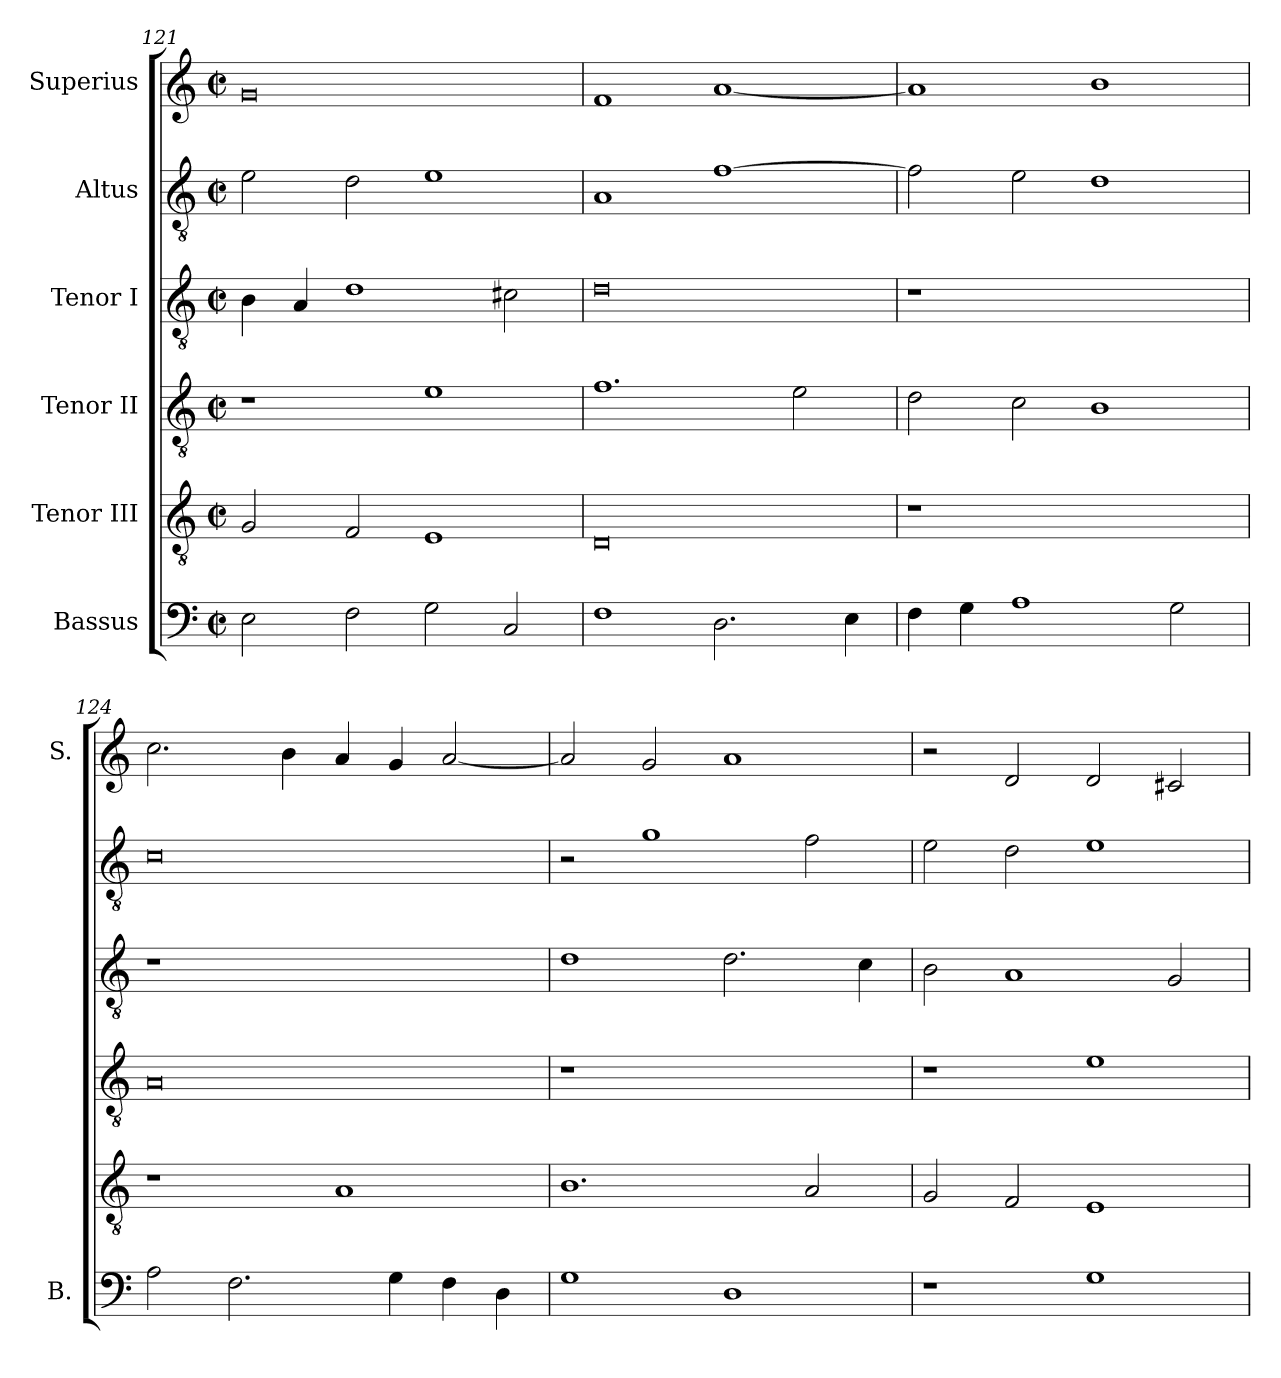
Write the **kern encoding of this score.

**kern	**kern	**kern	**kern	**kern	**kern
*part6	*part5	*part4	*part3	*part2	*part1
*staff6	*staff5	*staff4	*staff3	*staff2	*staff1
*I"Bassus	*I"Tenor III	*I"Tenor II	*I"Tenor I	*I"Altus	*I"Superius
*I'B.	*	*	*	*	*I'S.
*clefF4	*clefGv2	*clefGv2	*clefGv2	*clefGv2	*clefG2
*	*ITrd7c12	*ITrd7c12	*ITrd7c12	*ITrd7c12	*
*k[]	*k[]	*k[]	*k[]	*k[]	*k[]
*C:	*C:	*C:	*C:	*C:	*C:
*M2/2	*M2/2	*M2/2	*M2/2	*M2/2	*M2/2
*met(c|)	*met(c|)	*met(c|)	*met(c|)	*met(c|)	*met(c|)
=121	=121	=121	=121	=121	=121
2Ei\	2GGi/	1r	4BBi\	2Ei\	0gi
.	.	.	4AAi/	.	.
2Fi\	2FFi/	.	1Di	2Di\	.
2Gi\	1EEi	1Ei	.	1Ei	.
2Ci/	.	.	2C#Xi\	.	.
=122	=122	=122	=122	=122	=122
1Fi	0DDi	1.Fi	0Di	1AAi	1fi
2.Di\	.	.	.	[>1Fi	[<1ai
.	.	2Ei\	.	.	.
4Ei\	.	.	.	.	.
!!LO:PB:g=z
=123	=123	=123	=123	=123	=123
!	!LO:N:vis=1	!	!LO:N:vis=1	!	!
4Fi\	1r	2Di\	1r	2Fi\]	1ai]
4Gi\	.	.	.	.	.
1Ai	.	2Ci\	.	2Ei\	.
.	1ryy	1BBi	1ryy	1Di	1bi
2Gi\	.	.	.	.	.
=124	=124	=124	=124	=124	=124
!	!	!	!LO:N:vis=1	!	!
2Ai\	1r	0AAi	1r	0Ci	2.cci\
2.Fi\	.	.	.	.	.
.	.	.	.	.	4bi\
.	1AAi	.	1ryy	.	4ai/
4Gi\	.	.	.	.	4gi/
4Fi\	.	.	.	.	[<2ai/
4Di\	.	.	.	.	.
=125	=125	=125	=125	=125	=125
!	!	!LO:N:vis=1	!	!	!
1Gi	1.BBi	1r	1Di	2r	2ai/]
.	.	.	.	1Gi	2gi/
1Di	.	1ryy	2.Di\	.	1ai
.	2AAi/	.	.	2Fi\	.
.	.	.	4Ci\	.	.
=126	=126	=126	=126	=126	=126
1r	2GGi/	1r	2BBi\	2Ei\	2r
.	2FFi/	.	1AAi	2Di\	2di/
1Gi	1EEi	1Ei	.	1Ei	2di/
.	.	.	2GGi/	.	2c#Xi/
=	=	=	=	=	=
*-	*-	*-	*-	*-	*-
